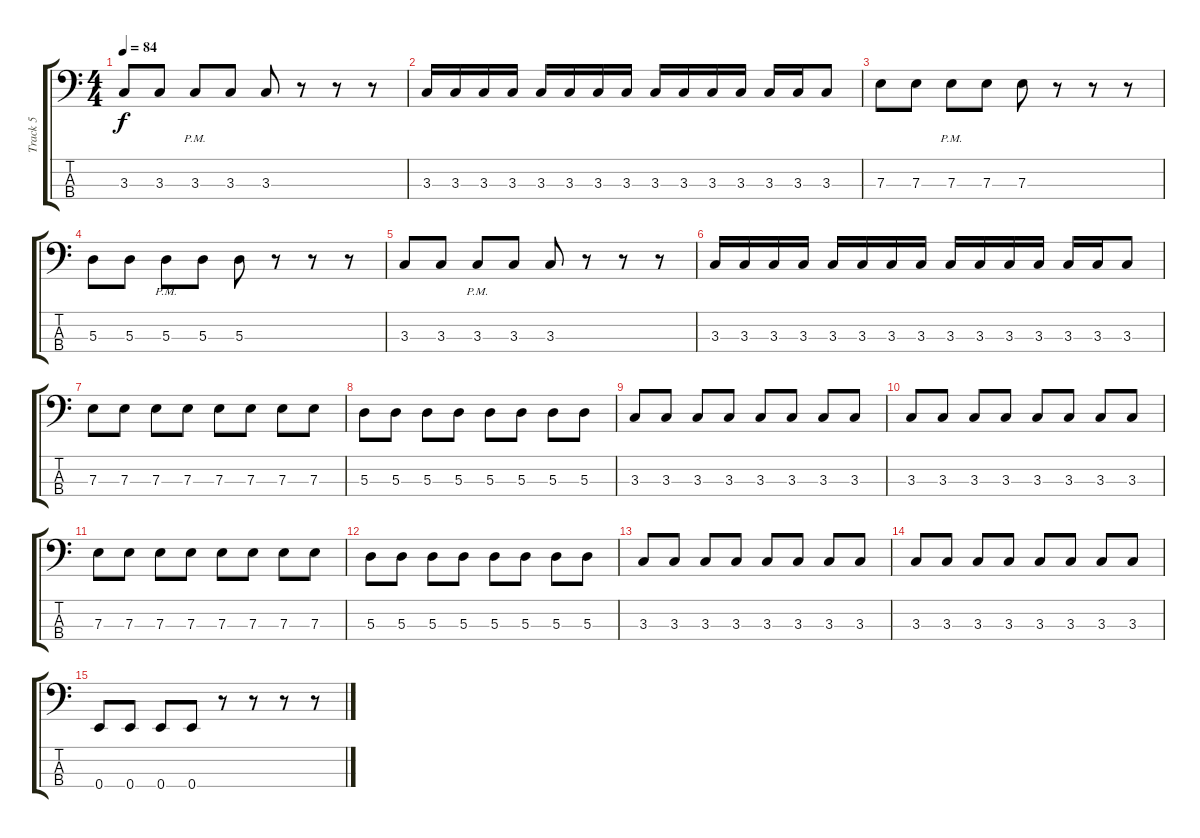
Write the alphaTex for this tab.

\track ("Track 5" "Track 5") {instrument electricbassfinger}
\staff {score tabs}
\tuning (G2 D2 A1 E1) {hide}
\ts (4 4)
\tempo 84
\clef f4
\ks c
3.3.8{dy f} 3.3.8 3.3{pm}.8 3.3.8 3.3.8 r.8 r.8 r.8 |
3.3.16 3.3.16 3.3.16 3.3.16 3.3.16 3.3.16 3.3.16 3.3.16 3.3.16 3.3.16 3.3.16 3.3.16 3.3.16 3.3.16 3.3.8 |
7.3.8 7.3.8 7.3{pm}.8 7.3.8 7.3.8 r.8 r.8 r.8 |
5.3.8 5.3.8 5.3{pm}.8 5.3.8 5.3.8 r.8 r.8 r.8 |
3.3.8 3.3.8 3.3{pm}.8 3.3.8 3.3.8 r.8 r.8 r.8 |
3.3.16 3.3.16 3.3.16 3.3.16 3.3.16 3.3.16 3.3.16 3.3.16 3.3.16 3.3.16 3.3.16 3.3.16 3.3.16 3.3.16 3.3.8 |
7.3.8 7.3.8 7.3.8 7.3.8 7.3.8 7.3.8 7.3.8 7.3.8 |
5.3.8 5.3.8 5.3.8 5.3.8 5.3.8 5.3.8 5.3.8 5.3.8 |
3.3.8 3.3.8 3.3.8 3.3.8 3.3.8 3.3.8 3.3.8 3.3.8 |
3.3.8 3.3.8 3.3.8 3.3.8 3.3.8 3.3.8 3.3.8 3.3.8 |
7.3.8 7.3.8 7.3.8 7.3.8 7.3.8 7.3.8 7.3.8 7.3.8 |
5.3.8 5.3.8 5.3.8 5.3.8 5.3.8 5.3.8 5.3.8 5.3.8 |
3.3.8 3.3.8 3.3.8 3.3.8 3.3.8 3.3.8 3.3.8 3.3.8 |
3.3.8 3.3.8 3.3.8 3.3.8 3.3.8 3.3.8 3.3.8 3.3.8 |
0.4.8 0.4.8 0.4.8 0.4.8 r.8 r.8 r.8 r.8
